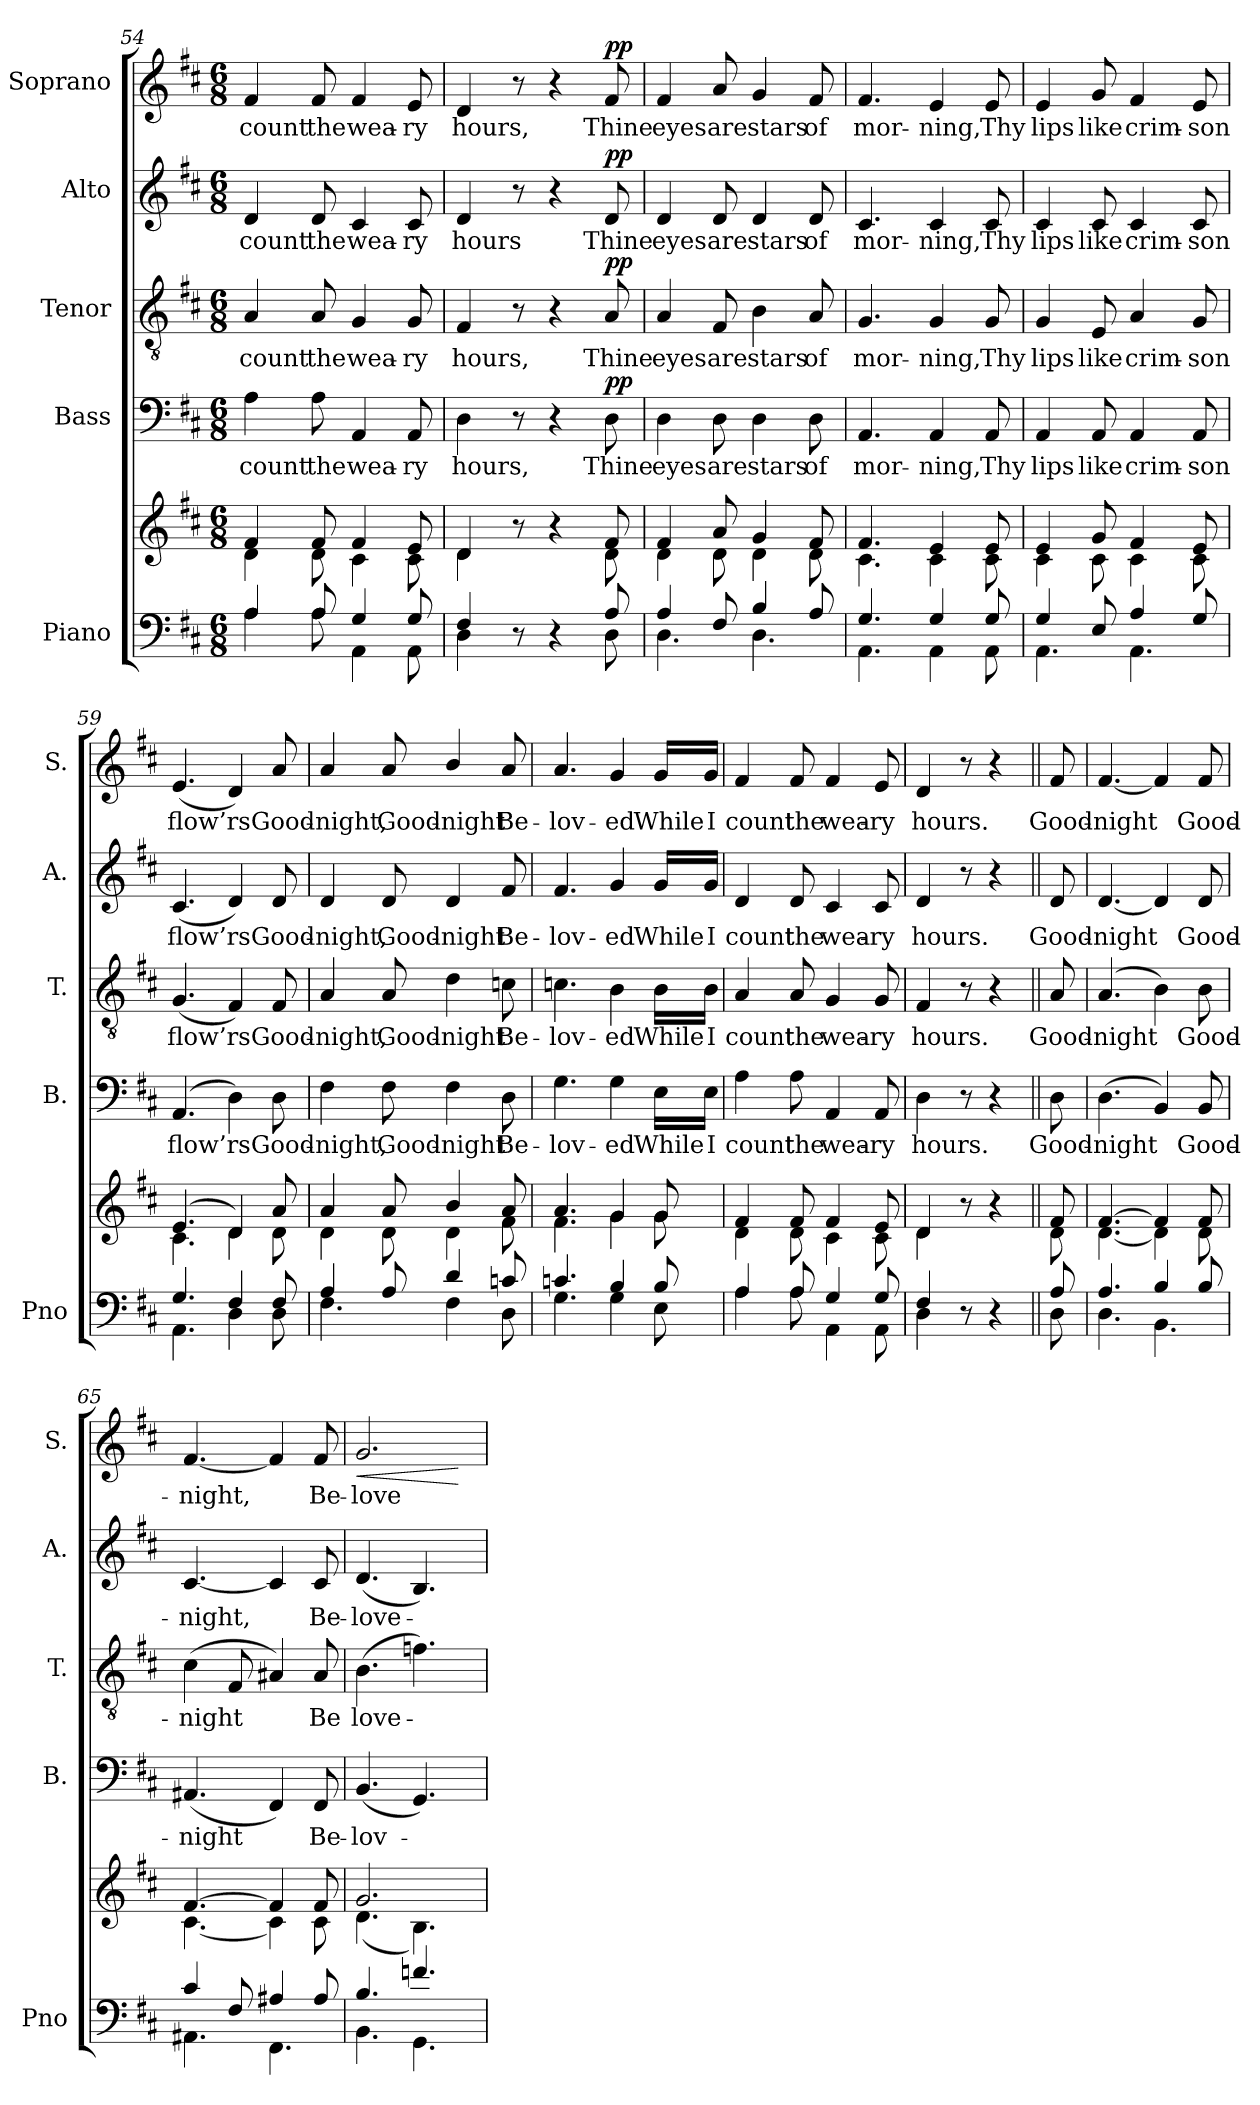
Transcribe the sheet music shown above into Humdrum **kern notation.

**kern	**kern	**kern	**text	**dynam	**kern	**text	**dynam	**kern	**text	**dynam	**kern	**text	**dynam
*part5	*part5	*part4	*part4	*part4	*part3	*part3	*part3	*part2	*part2	*part2	*part1	*part1	*part1
*staff6	*staff5	*staff4	*staff4	*staff4	*staff3	*staff3	*staff3	*staff2	*staff2	*staff2	*staff1	*staff1	*staff1
*I"Piano	*	*I"Bass	*	*	*I"Tenor	*	*	*I"Alto	*	*	*I"Soprano	*	*
*I'Pno	*	*I'B.	*	*	*I'T.	*	*	*I'A.	*	*	*I'S.	*	*
*clefF4	*clefG2	*clefF4	*	*	*clefGv2	*	*	*clefG2	*	*	*clefG2	*	*
*k[f#c#]	*k[f#c#]	*k[f#c#]	*	*	*k[f#c#]	*	*	*k[f#c#]	*	*	*k[f#c#]	*	*
*M6/8	*M6/8	*M6/8	*	*	*M6/8	*	*	*M6/8	*	*	*M6/8	*	*
=54	=54	=54	=54	=54	=54	=54	=54	=54	=54	=54	=54	=54	=54
*^	*^	*	*	*	*	*	*	*	*	*	*	*	*
4A/	4A\	4f#/	4d\	4A\	count	.	4A/	count	.	4d/	count	.	4f#/	count	.
8A/	8A\	8f#/	8d\	8A\	the	.	8A/	the	.	8d/	the	.	8f#/	the	.
4G/	4AA\	4f#/	4c#\	4AA/	wea-	.	4G/	wea-	.	4c#/	wea-	.	4f#/	wea-	.
8G/	8AA\	8e/	8c#\	8AA/	-ry	.	8G/	-ry	.	8c#/	-ry	.	8e/	-ry	.
=55	=55	=55	=55	=55	=55	=55	=55	=55	=55	=55	=55	=55	=55	=55	=55
4F#/	4D\	4d/	4d\	4D\	hours,	.	4F#/	hours,	.	4d/	hours	.	4d/	hours,	.
8r	4.ryy	8r	4.ryy	8r	.	.	8r	.	.	8r	.	.	8r	.	.
4r	.	4r	.	4r	.	.	4r	.	.	4r	.	.	4r	.	.
!	!	!	!	!	!	!LO:DY:a	!	!	!LO:DY:a	!	!	!LO:DY:a	!	!	!LO:DY:a
8A/	8D\	8f#/	8d\	8D\	Thine	pp	8A/	Thine	pp	8d/	Thine	pp	8f#/	Thine	pp
=56	=56	=56	=56	=56	=56	=56	=56	=56	=56	=56	=56	=56	=56	=56	=56
4A/	4.D\	4f#/	4d\	4D\	eyes	.	4A/	eyes	.	4d/	eyes	.	4f#/	eyes	.
8F#/	.	8a/	8d\	8D\	are	.	8F#/	are	.	8d/	are	.	8a/	are	.
4B/	4.D\	4g/	4d\	4D\	stars	.	4B\	stars	.	4d/	stars	.	4g/	stars	.
8A/	.	8f#/	8d\	8D\	of	.	8A/	of	.	8d/	of	.	8f#/	of	.
=57	=57	=57	=57	=57	=57	=57	=57	=57	=57	=57	=57	=57	=57	=57	=57
4.G/	4.AA\	4.f#/	4.c#\	4.AA/	mor-	.	4.G/	mor-	.	4.c#/	mor-	.	4.f#/	mor-	.
4G/	4AA\	4e/	4c#\	4AA/	-ning,	.	4G/	-ning,	.	4c#/	-ning,	.	4e/	-ning,	.
8G/	8AA\	8e/	8c#\	8AA/	Thy	.	8G/	Thy	.	8c#/	Thy	.	8e/	Thy	.
=58	=58	=58	=58	=58	=58	=58	=58	=58	=58	=58	=58	=58	=58	=58	=58
4G/	4.AA\	4e/	4c#\	4AA/	lips	.	4G/	lips	.	4c#/	lips	.	4e/	lips	.
8E/	.	8g/	8c#\	8AA/	like	.	8E/	like	.	8c#/	like	.	8g/	like	.
4A/	4.AA\	4f#/	4c#\	4AA/	crim-	.	4A/	crim-	.	4c#/	crim-	.	4f#/	crim-	.
8G/	.	8e/	8c#\	8AA/	-son	.	8G/	-son	.	8c#/	-son	.	8e/	-son	.
=59	=59	=59	=59	=59	=59	=59	=59	=59	=59	=59	=59	=59	=59	=59	=59
4.G/	4.AA\	(4.e/	4.c#\	(4.AA/	flow’rs	.	(4.G/	flow’rs	.	(>4.c#/	flow’rs	.	(>4.e/	flow’rs	.
4F#/	4D\	4d/)	4d\	4D\)	.	.	4F#/)	.	.	4d/)	.	.	4d/)	.	.
8F#/	8D\	8a/	8d\	8D\	Good-	.	8F#/	Good-	.	8d/	Good-	.	8a/	Good-	.
=60	=60	=60	=60	=60	=60	=60	=60	=60	=60	=60	=60	=60	=60	=60	=60
4A/	4.F#\	4a/	4d\	4F#\	-night,	.	4A/	-night,	.	4d/	-night,	.	4a/	-night,	.
8A/	.	8a/	8d\	8F#\	Good-	.	8A/	Good-	.	8d/	Good-	.	8a/	Good-	.
4d/	4F#\	4b/	4d\	4F#\	-night	.	4d\	-night	.	4d/	-night	.	4b/	-night	.
8cn/	8D\	8a/	8f#\	8D\	Be-	.	8cn\	Be-	.	8f#/	Be-	.	8a/	Be-	.
=61	=61	=61	=61	=61	=61	=61	=61	=61	=61	=61	=61	=61	=61	=61	=61
4.cn/	4.G\	4.a/	4.f#\	4.G\	-lov-	.	4.cn\	-lov-	.	4.f#/	-lov-	.	4.a/	-lov-	.
4B/	4G\	4g/	4g\	4G\	-ed	.	4B\	-ed	.	4g/	-ed	.	4g/	-ed	.
8B/	8E\	8g/	8g\	16E\LL	While	.	16B\LL	While	.	16g/LL	While	.	16g/LL	While	.
.	.	.	.	16E\JJ	I	.	16B\JJ	I	.	16g/JJ	I	.	16g/JJ	I	.
=62	=62	=62	=62	=62	=62	=62	=62	=62	=62	=62	=62	=62	=62	=62	=62
4A/	4A\	4f#/	4d\	4A\	count	.	4A/	count	.	4d/	count	.	4f#/	count	.
8A/	8A\	8f#/	8d\	8A\	the	.	8A/	the	.	8d/	the	.	8f#/	the	.
4G/	4AA\	4f#/	4c#\	4AA/	wea-	.	4G/	wea-	.	4c#/	wea-	.	4f#/	wea-	.
8G/	8AA\	8e/	8c#\	8AA/	-ry	.	8G/	-ry	.	8c#/	-ry	.	8e/	-ry	.
=63	=63	=63	=63	=63	=63	=63	=63	=63	=63	=63	=63	=63	=63	=63	=63
4F#/	4D\	4d/	4d\	4D\	hours.	.	4F#/	hours.	.	4d/	hours.	.	4d/	hours.	.
8r	4.ryy	8r	4.ryy	8r	.	.	8r	.	.	8r	.	.	8r	.	.
4r	.	4r	.	4r	.	.	4r	.	.	4r	.	.	4r	.	.
=63X3||	=63X3||	=63X3||	=63X3||	=63X3||	=63X3||	=63X3||	=63X3||	=63X3||	=63X3||	=63X3||	=63X3||	=63X3||	=63X3||	=63X3||	=63X3||
8A/	8D\	8f#/	8d\	8D\	Good-	.	8A/	Good-	.	8d/	Good-	.	8f#/	Good-	.
=64	=64	=64	=64	=64	=64	=64	=64	=64	=64	=64	=64	=64	=64	=64	=64
4.A/	4.D\	[4.f#/	[4.d\	(4.D\	-night	.	(<4.A/	-night	.	[<4.d/	-night	.	[4.f#/	-night	.
4B/	4.BB\	4f#/]	4d\]	4BB/)	.	.	4B\)	.	.	4d/]	.	.	4f#/]	.	.
8B/	.	8f#/	8d\	8BB/	Good-	.	8B\	Good-	.	8d/	Good-	.	8f#/	Good-	.
=65	=65	=65	=65	=65	=65	=65	=65	=65	=65	=65	=65	=65	=65	=65	=65
4c#/	4.AA#X\	[4.f#/	[4.c#\	(>4.AA#X/	-night	.	(<4c#\	-night	.	[<4.c#/	-night,	.	[4.f#/	-night,	.
8F#/	.	.	.	.	.	.	8F#/	.	.	.	.	.	.	.	.
4A#X/	4.FF#\	4f#/]	4c#\]	4FF#/)	.	.	4A#X/)	.	.	4c#/]	.	.	4f#/]	.	.
8A#/	.	8f#/	8c#\	8FF#/	Be-	.	8A#/	Be	.	8c#/	Be-	.	8f#/	Be-	.
=66	=66	=66	=66	=66	=66	=66	=66	=66	=66	=66	=66	=66	=66	=66	=66
!	!	!	!	!	!	!	!	!	!	!	!	!	!	!	!LO:HP:b
*	*	*	*	*	*	*	*	*	*	*	*	*	*^	*	*
4.B/	4.BB\	2.g/	(4.d\	(4.BB/	-lov-	.	(<4.B\	love-	.	(4.d/	-love-	.	2.g/	4.ryy	-love-	<
4.fn/	4.GG\	.	4.B\)	4.GG/)	.	.	4.fn\)	.	.	4.B/)	.	.	.	4ryy	.	.
.	.	.	.	.	.	.	.	.	.	.	.	.	.	8ryy	.	[
*v	*v	*	*	*	*	*	*	*	*	*	*	*	*v	*v	*	*
*	*v	*v	*	*	*	*	*	*	*	*	*	*	*	*
=	=	=	=	=	=	=	=	=	=	=	=	=	=
*-	*-	*-	*-	*-	*-	*-	*-	*-	*-	*-	*-	*-	*-
